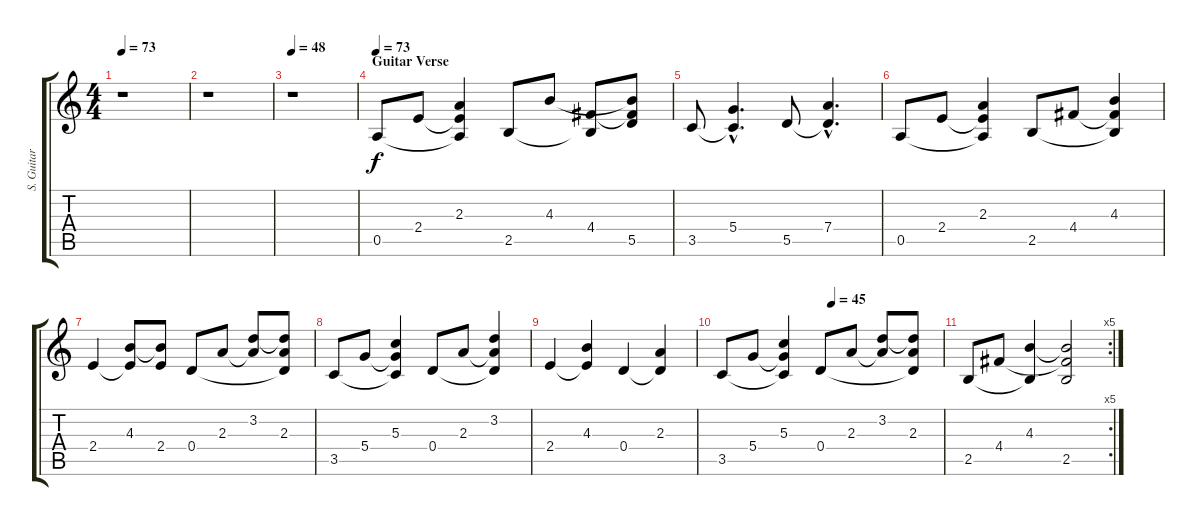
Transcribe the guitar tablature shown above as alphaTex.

\track ("S. Guitar" "S. Guitar") {instrument acousticguitarsteel}
\staff {score tabs}
\tuning (E4 B3 G3 D3 A2 E2) {hide}
\ts (4 4)
\tempo 73
\clef g2
\ks c
r.1{dy f} |
r.1 |
\tempo 48
r.1 |
\section ("" "Guitar Verse")
\tempo 73
0.5.8{volume 13} 2.4.8 (2.3 2.4{t} 0.5{t}).4 2.5.8 4.3.8 (4.4 2.5{t}).8 (4.3{t} 4.4{t} 5.5).8 |
3.5.8 (5.4{hac} 3.5{hac t}).4{d} 5.5.8 (7.4{hac} 5.5{hac t}).4{d} |
0.5.8 2.4.8 (2.3 2.4{t} 0.5{t}).4 2.5.8 4.4.8 (4.3 4.4{t} 2.5{t}).4 |
2.4.4 (4.3 2.4{t}).8 (4.3{t} 2.4).8 0.4.8 2.3.8 (3.2 2.3{t}).8 (3.2{t} 2.3 0.4{t}).8 |
3.5.8 5.4.8 (5.3 5.4{t} 3.5{t}).4 0.4.8 2.3.8 (3.2 2.3{t} 0.4{t}).4 |
2.4.4 (4.3 2.4{t}).4 0.4.4 (2.3 0.4{t}).4 |
\tempo (45 0.5)
3.5.8 5.4.8 (5.3 5.4{t} 3.5{t}).4 0.4.8 2.3.8 (3.2 2.3{t}).8 (3.2{t} 2.3 0.4{t}).8 |
\rc 5
2.5.8 4.4.8 (4.3 2.5{t}).4 (4.3{t} 4.4{t} 2.5).2
